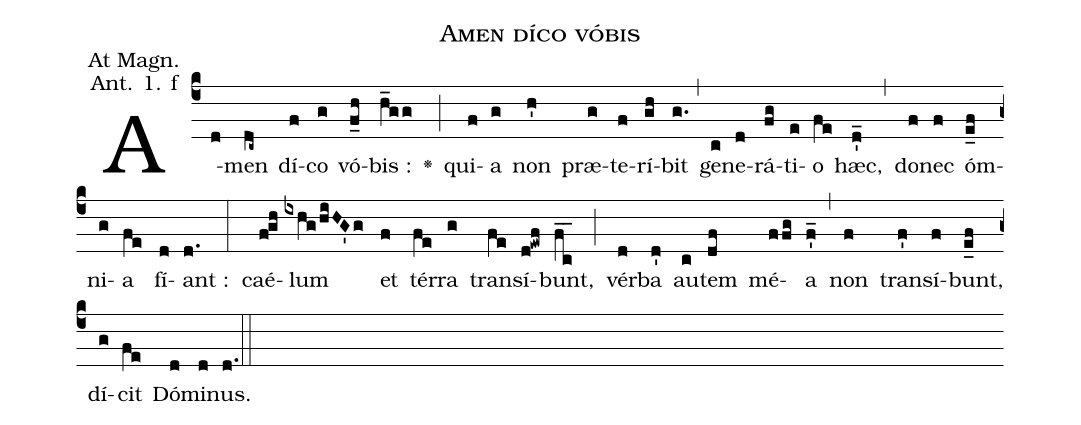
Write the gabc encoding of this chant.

name: Amen díco vóbis;
office-part: Magnificat Antiphon;
mode: 1f;
annotation: At Magn.;
annotation: Ant. 1. f;
def-m1:}{\greseteolcustos{manual}{;
def-m2:\ifx\breakbeforeEuouae\undefined\else;
def-m3:\fi}\ifx\noeuouae\undefined\def\noeuouae{F}\fi\if\noeuouae F{;
def-m4:}\fi;
%%
% The syntax in this part is called gabc. Please refer to http://home.gna.org/gregorio/gabc/#basis

(c4)A(d)men(dc~) dí(f)co(g) vó(f_h)bis :(h_gg) <v>\greheightstar</v>(;)
qui(f)a(g) non(h') præ(g)te(f)rí(gh)bit(g.) (,)
ge(c)ne(d)rá(fg)ti(e)o(fe) hæc,(d'_) (,)
do(f)nec(f) óm(e_f)ni(g)a(fe) fí(d)ant :(d.) (:)
caé(f!gh)lum(ixhg/hiHG'g) et(f) tér(fe)ra(g) trans(fe)í(d!ewf)bunt,(f_c_) (;)
vér(d)ba(d') au(c)tem(df) mé(ffg)a(f'_) (,)
non(f) trans(f')í(f)bunt,(e_f) dí(g)cit(fe) Dó(d)mi(d[em1])nus.(d.) (::[em2]z[em3])

E(h) u(h) o(g) u(f) a(gh) e.(gf..) (::[em4])
